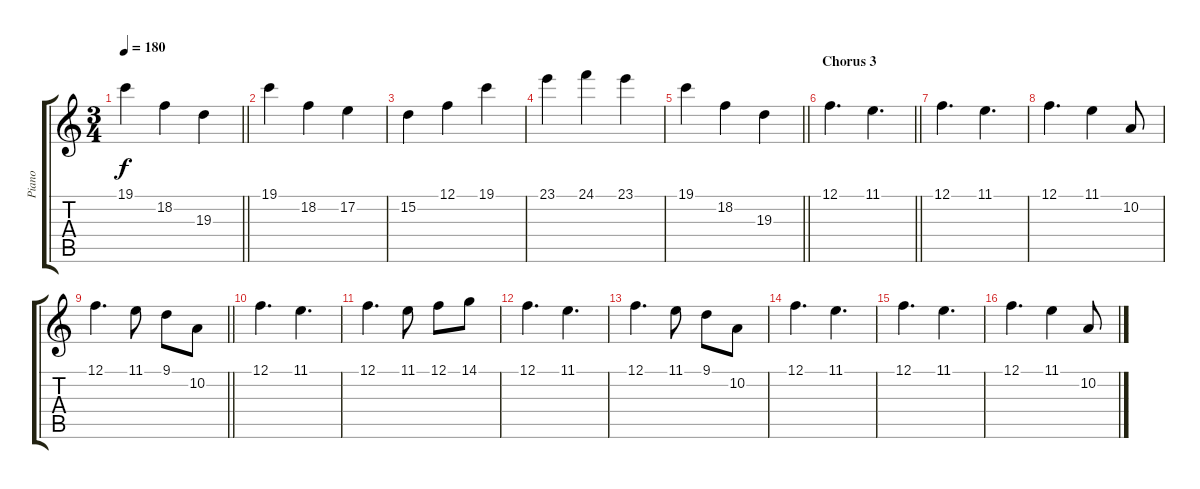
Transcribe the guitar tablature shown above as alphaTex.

\track ("Piano" "Piano") {instrument brightacousticpiano}
\staff {score tabs}
\tuning (F4 B3 G3 D3 A2 E2) {hide}
\ts (3 4)
\tempo 180
\clef g2
\barLineRight lightlight
\ks c
19.1.4{dy f} 18.2.4 19.3.4 |
19.1.4 18.2.4 17.2.4 |
15.2.4 12.1.4 19.1.4 |
23.1.4 24.1.4 23.1.4 |
\barLineRight lightlight
19.1.4 18.2.4 19.3.4 |
\section ("" "Chorus 3")
\barLineRight lightlight
12.1.4{d} 11.1.4{d} |
12.1.4{d} 11.1.4{d} |
12.1.4{d} 11.1.4 10.2.8 |
\barLineRight lightlight
12.1.4{d} 11.1.8 9.1.8 10.2.8 |
12.1.4{d} 11.1.4{d} |
12.1.4{d} 11.1.8 12.1.8 14.1.8 |
12.1.4{d} 11.1.4{d} |
12.1.4{d} 11.1.8 9.1.8 10.2.8 |
12.1.4{d} 11.1.4{d} |
12.1.4{d} 11.1.4{d} |
12.1.4{d} 11.1.4 10.2.8
